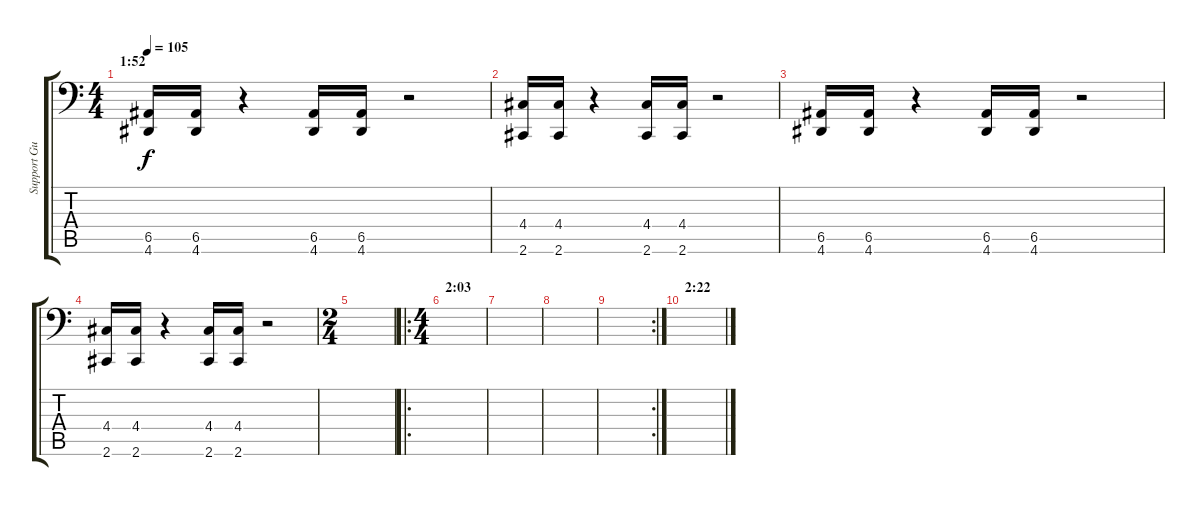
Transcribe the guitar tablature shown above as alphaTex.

\track ("Support Guitar" "Support Gu") {instrument electricguitarmuted}
\staff {score tabs}
\tuning (C3 G2 D2 A1 E1 B0) {hide}
\ts (4 4)
\section ("" "1:52")
\tempo 105
\clef f4
\ks c
(6.5 4.6).16{dy f} (6.5 4.6).16 r.4 (6.5 4.6).16 (6.5 4.6).16 r.2 |
(4.4 2.6).16 (4.4 2.6).16 r.4 (4.4 2.6).16 (4.4 2.6).16 r.2 |
(6.5 4.6).16 (6.5 4.6).16 r.4 (6.5 4.6).16 (6.5 4.6).16 r.2 |
(4.4 2.6).16 (4.4 2.6).16 r.4 (4.4 2.6).16 (4.4 2.6).16 r.2 |
\ts (2 4)
|
\ro
\ts (4 4)
\section ("" "2:03")
|
|
|
\rc 2
|
\section ("" "2:22")
